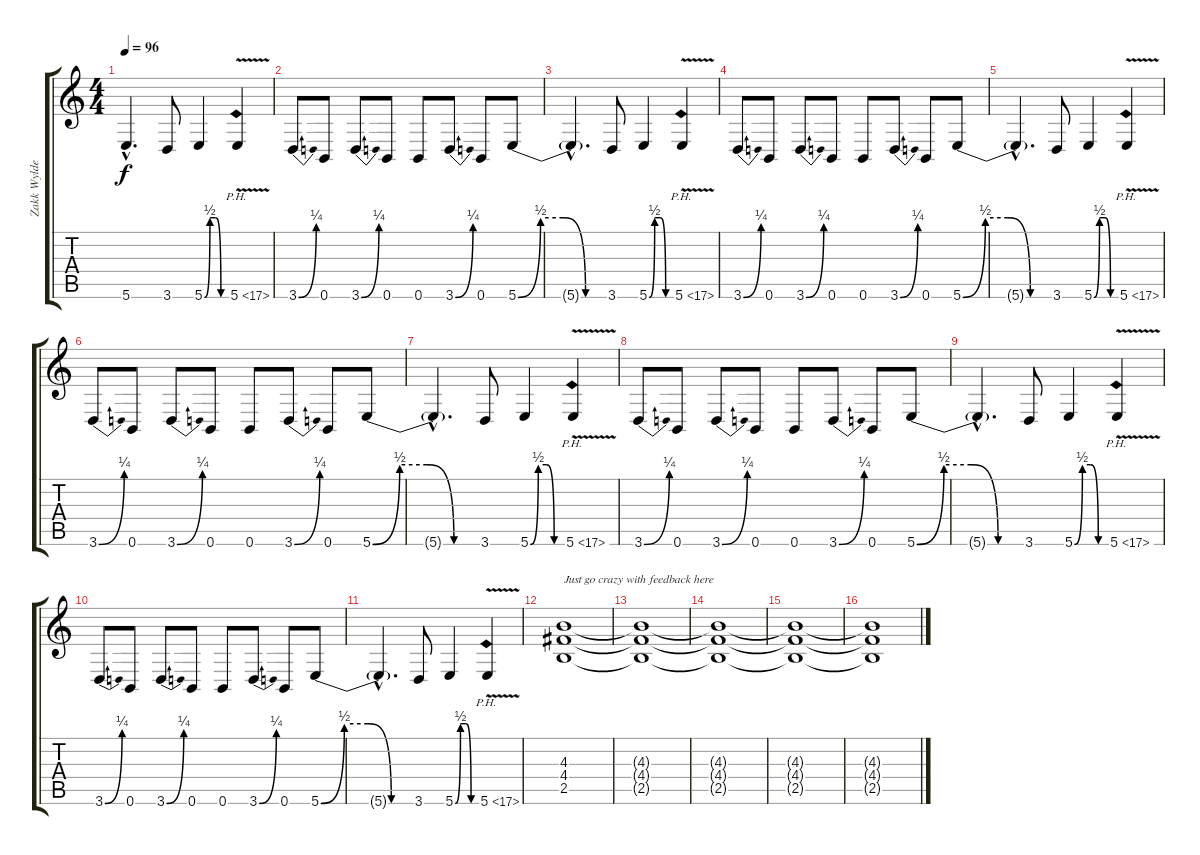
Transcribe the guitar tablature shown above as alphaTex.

\track ("Zakk Wylde (Lead Guitar)" "Zakk Wylde") {instrument distortionguitar}
\staff {score tabs}
\tuning (E4 B3 G3 D3 A2 B1) {hide}
\ts (4 4)
\tempo 96
\clef g2
\ks c
5.6{hac t}.4{d dy f} 3.6.8 5.6{be (custom 0 0 15 2 30 2 45 0 60 0)}.4 5.6{ph 12 v}.4 |
3.6{be (bend 0 0 60 1)}.8 0.6.8 3.6{be (bend 0 0 60 1)}.8 0.6.8 0.6.8 3.6{be (bend 0 0 60 1)}.8 0.6.8 5.6{be (custom 0 0 15 2 30 2 45 0 60 0)}.8 |
5.6{hac t}.4{d} 3.6.8 5.6{be (custom 0 0 15 2 30 2 45 0 60 0)}.4 5.6{ph 12 v}.4 |
3.6{be (bend 0 0 60 1)}.8 0.6.8 3.6{be (bend 0 0 60 1)}.8 0.6.8 0.6.8 3.6{be (bend 0 0 60 1)}.8 0.6.8 5.6{be (custom 0 0 15 2 30 2 45 0 60 0)}.8 |
5.6{hac t}.4{d} 3.6.8 5.6{be (custom 0 0 15 2 30 2 45 0 60 0)}.4 5.6{ph 12 v}.4 |
3.6{be (bend 0 0 60 1)}.8 0.6.8 3.6{be (bend 0 0 60 1)}.8 0.6.8 0.6.8 3.6{be (bend 0 0 60 1)}.8 0.6.8 5.6{be (custom 0 0 15 2 30 2 45 0 60 0)}.8 |
5.6{hac t}.4{d} 3.6.8 5.6{be (custom 0 0 15 2 30 2 45 0 60 0)}.4 5.6{ph 12 v}.4 |
3.6{be (bend 0 0 60 1)}.8 0.6.8 3.6{be (bend 0 0 60 1)}.8 0.6.8 0.6.8 3.6{be (bend 0 0 60 1)}.8 0.6.8 5.6{be (custom 0 0 15 2 30 2 45 0 60 0)}.8 |
5.6{hac t}.4{d} 3.6.8 5.6{be (custom 0 0 15 2 30 2 45 0 60 0)}.4 5.6{ph 12 v}.4 |
3.6{be (bend 0 0 60 1)}.8 0.6.8 3.6{be (bend 0 0 60 1)}.8 0.6.8 0.6.8 3.6{be (bend 0 0 60 1)}.8 0.6.8 5.6{be (custom 0 0 15 2 30 2 45 0 60 0)}.8 |
5.6{hac t}.4{d} 3.6.8 5.6{be (custom 0 0 15 2 30 2 45 0 60 0)}.4 5.6{ph 12 v}.4 |
(4.3 4.4 2.5).1{txt "Just go crazy with feedback here"} |
(4.3{t} 4.4{t} 2.5{t}).1 |
(4.3{t} 4.4{t} 2.5{t}).1 |
(4.3{t} 4.4{t} 2.5{t}).1 |
(4.3{t} 4.4{t} 2.5{t}).1
